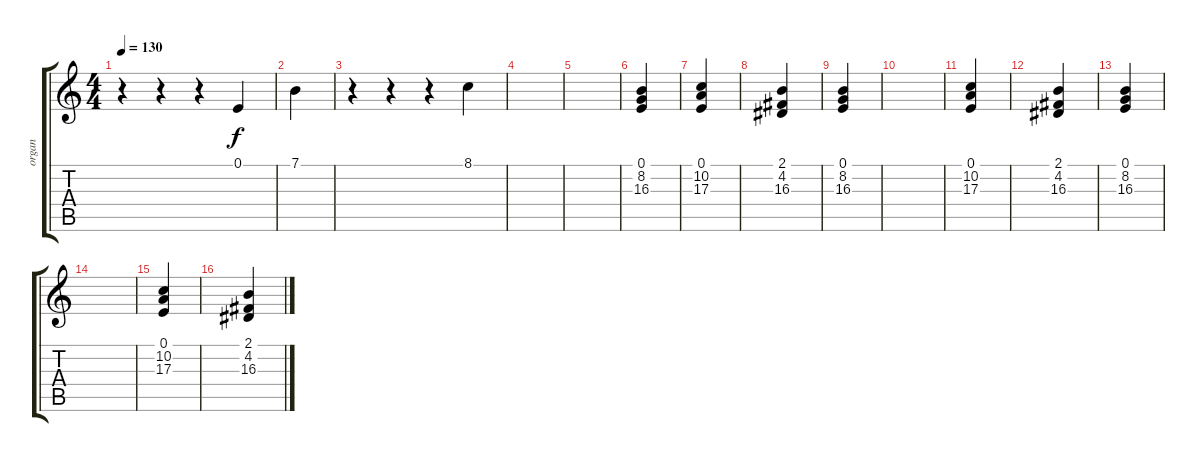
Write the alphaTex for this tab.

\track ("organ" "organ") {instrument drawbarorgan}
\staff {score tabs}
\tuning (E4 B3 G3 D3 A2 E2) {hide}
\ts (4 4)
\tempo 130
\clef g2
\ks c
r.4{dy f} r.4 r.4 0.1.4 |
7.1.4 |
r.4 r.4 r.4 8.1.4 |
|
|
(0.1 8.2 16.3).4 |
(0.1 10.2 17.3).4 |
(2.1 4.2 16.3).4 |
(0.1 8.2 16.3).4 |
|
(0.1 10.2 17.3).4 |
(2.1 4.2 16.3).4 |
(0.1 8.2 16.3).4 |
|
(0.1 10.2 17.3).4 |
(2.1 4.2 16.3).4
